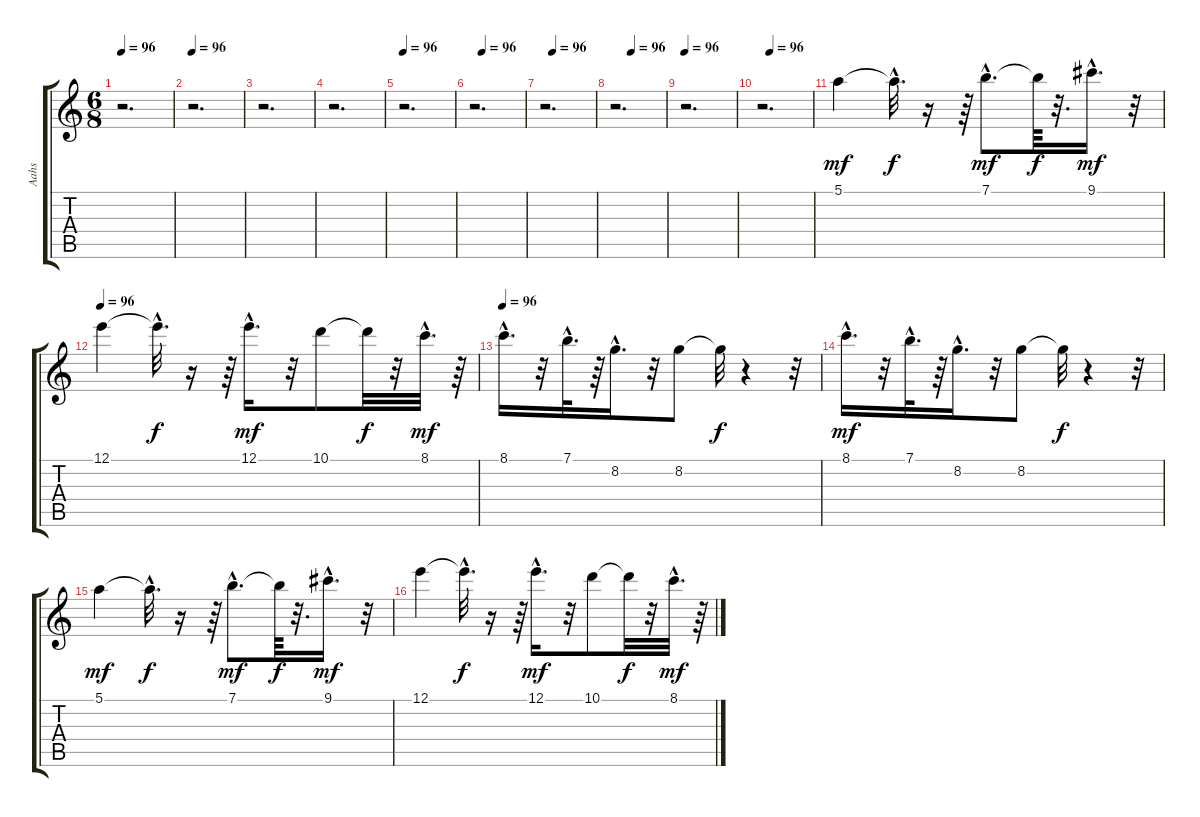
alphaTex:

\track ("Aahs" "Aahs") {instrument acousticbass}
\staff {score tabs}
\tuning (E4 B3 G3 D3 A2 E2) {hide}
\ts (6 8)
\tempo 96
\clef g2
\ks c
r.2{d dy mf} |
\tempo 96
r.2{d} |
r.2{d} |
r.2{d} |
\tempo 96
r.2{d} |
\tempo (96 0.16666666666666666)
r.2{d} |
\tempo (96 0.16666666666666666)
r.2{d} |
\tempo (96 0.3333333333333333)
r.2{d} |
\tempo 96
r.2{d} |
\tempo (96 0.16666666666666666)
r.2{d} |
5.1.4 5.1{hac t}.32{d dy f} r.16 r.64 7.1{hac}.8{d dy mf} 7.1{t}.64{dy f} r.32{d} 9.1{hac}.16{d dy mf} r.32 |
\tempo 96
12.1.4 12.1{hac t}.32{d dy f} r.16 r.64 12.1{hac}.16{d dy mf} r.32 10.1.8 10.1{t}.32{dy f} r.32 8.1{hac}.32{d dy mf} r.64 |
\tempo 96
8.1{hac}.16{d} r.32 7.1{hac}.32{d} r.64 8.2{hac}.16{d} r.32 8.2.8 8.2{t}.32{dy f} r.4 r.32 |
8.1{hac}.16{d dy mf} r.32 7.1{hac}.32{d} r.64 8.2{hac}.16{d} r.32 8.2.8 8.2{t}.32{dy f} r.4 r.32 |
5.1.4{dy mf} 5.1{hac t}.32{d dy f} r.16 r.64 7.1{hac}.8{d dy mf} 7.1{t}.64{dy f} r.32{d} 9.1{hac}.16{d dy mf} r.32 |
12.1.4 12.1{hac t}.32{d dy f} r.16 r.64 12.1{hac}.16{d dy mf} r.32 10.1.8 10.1{t}.32{dy f} r.32 8.1{hac}.32{d dy mf} r.64
